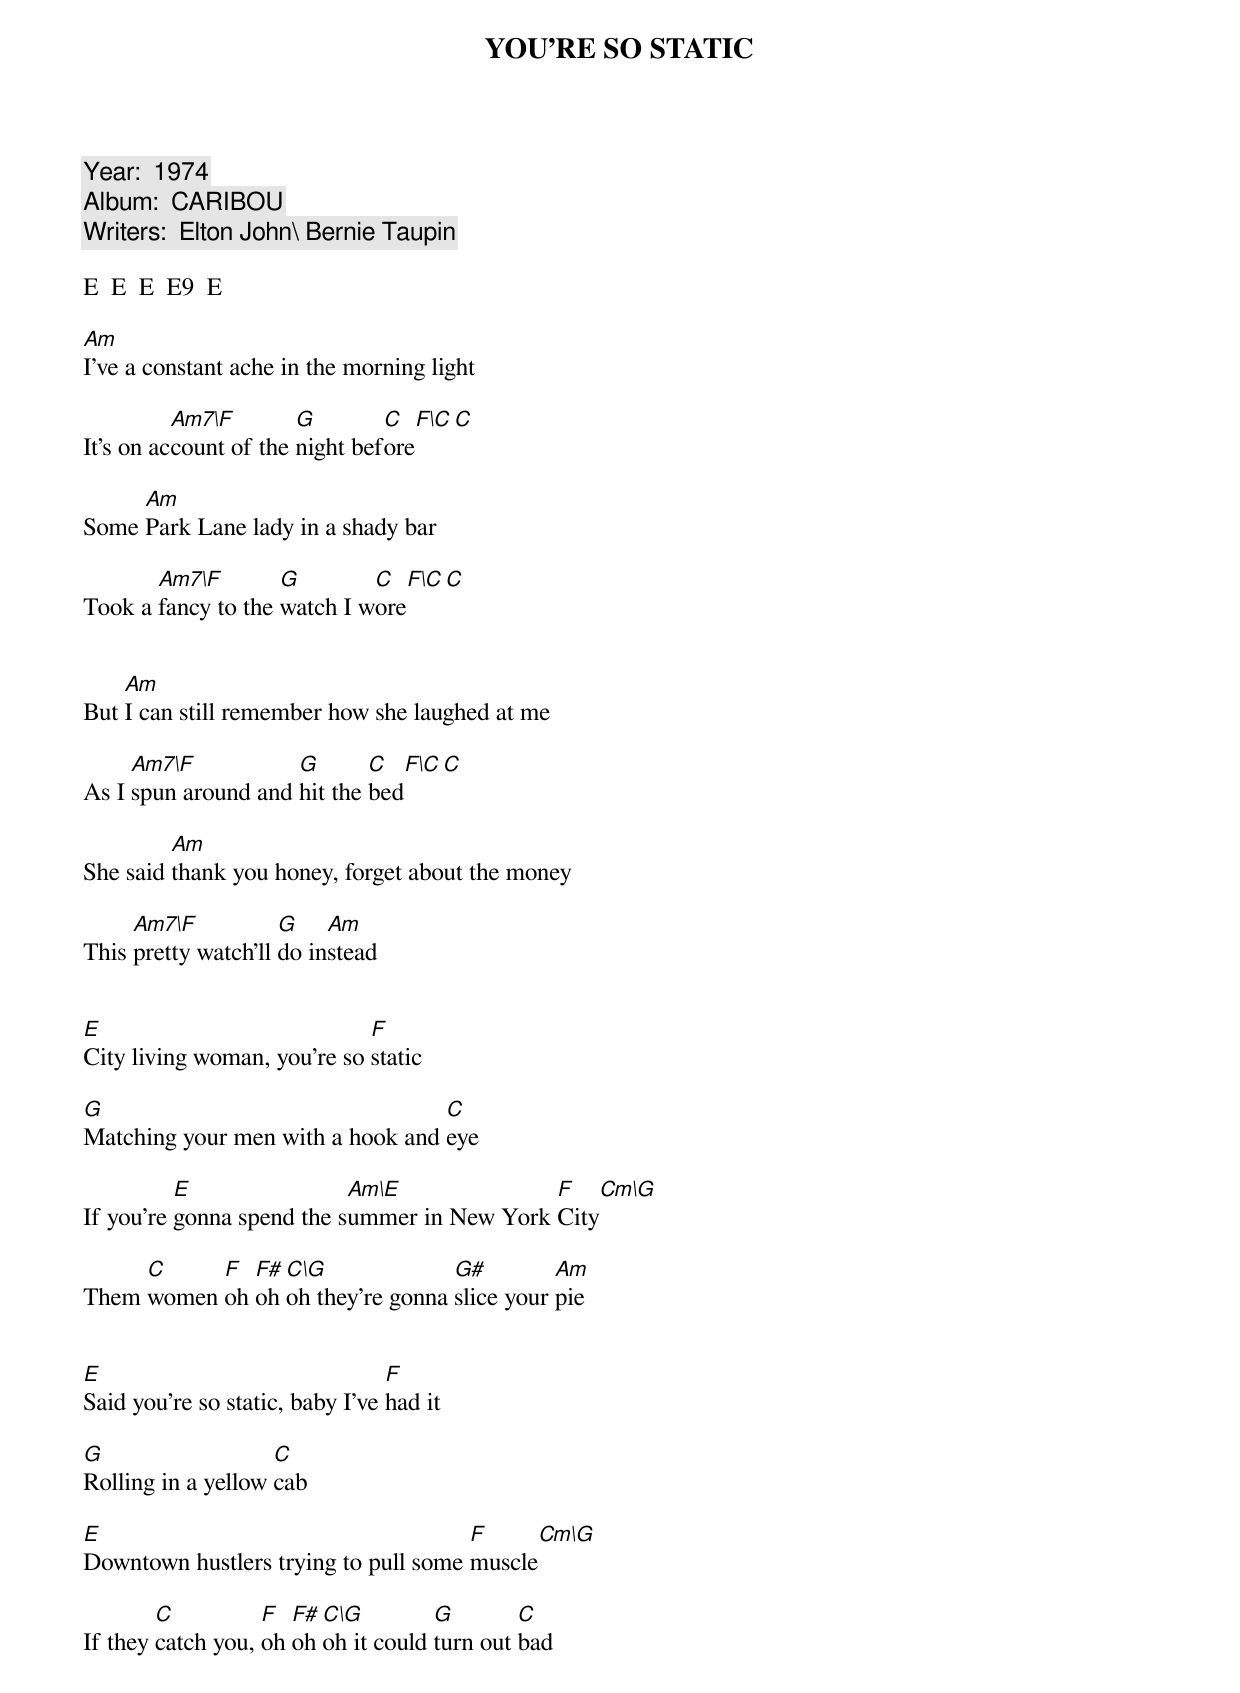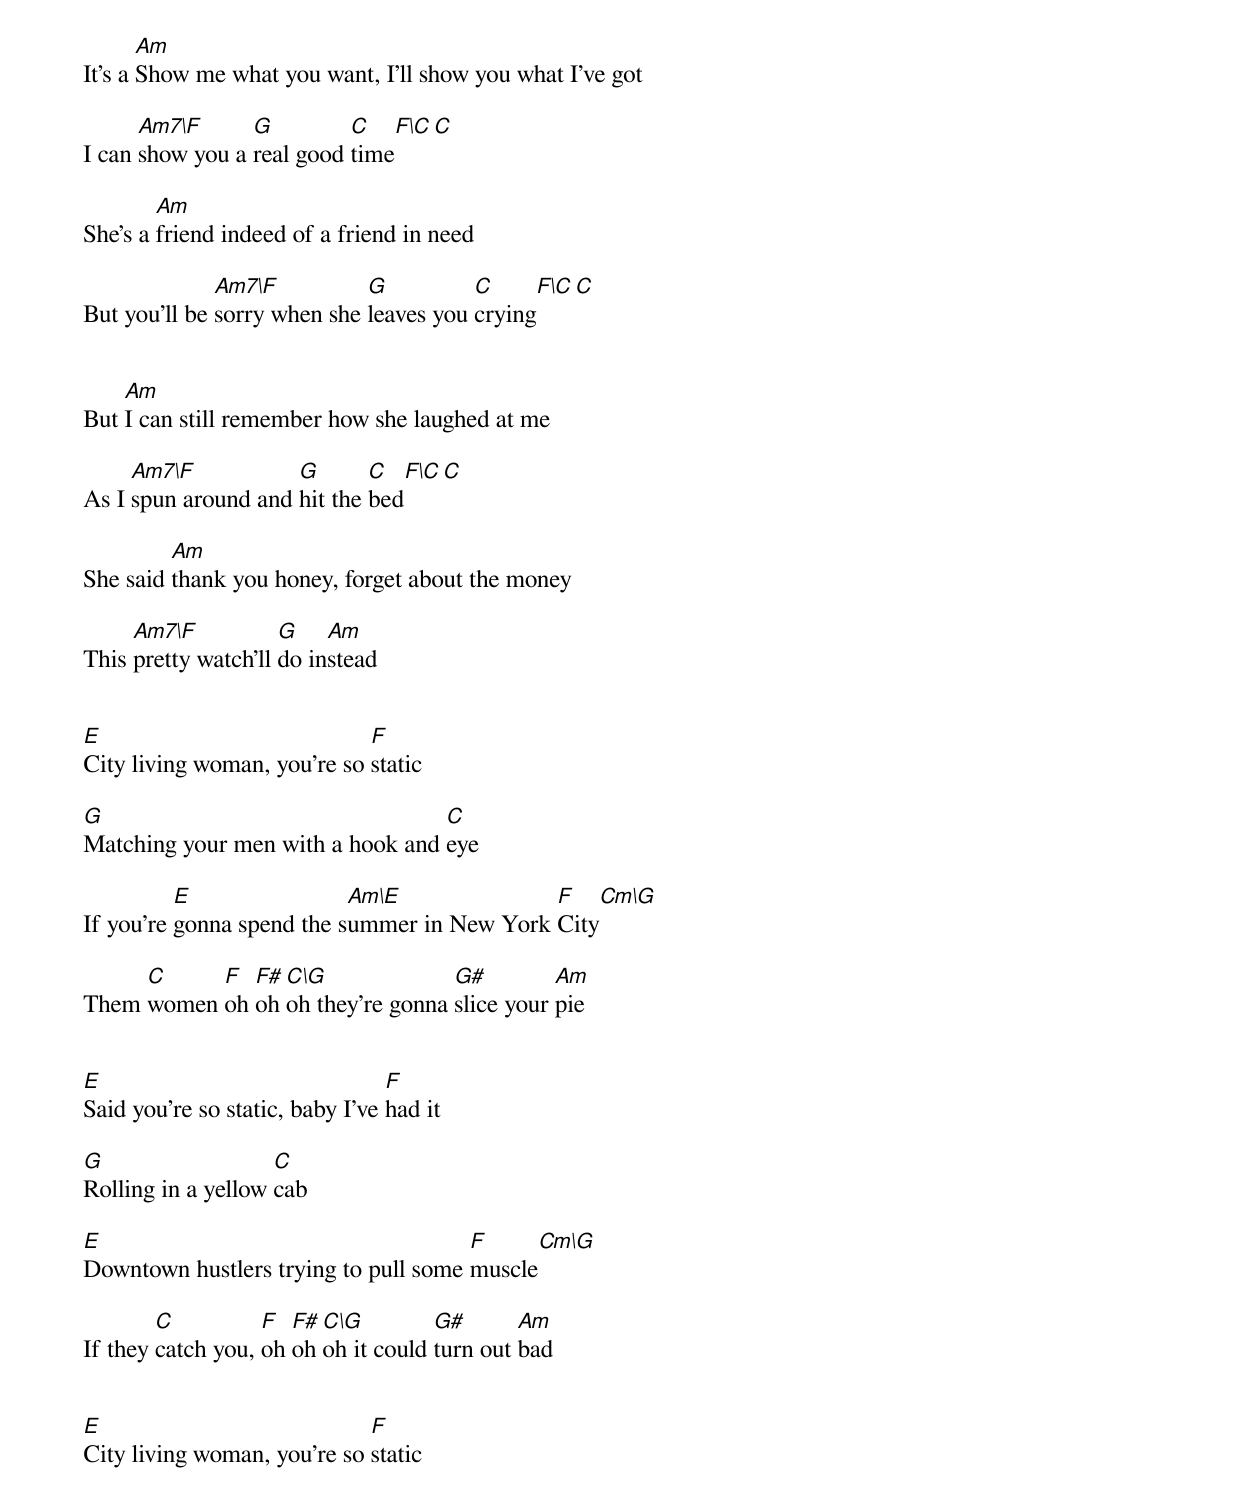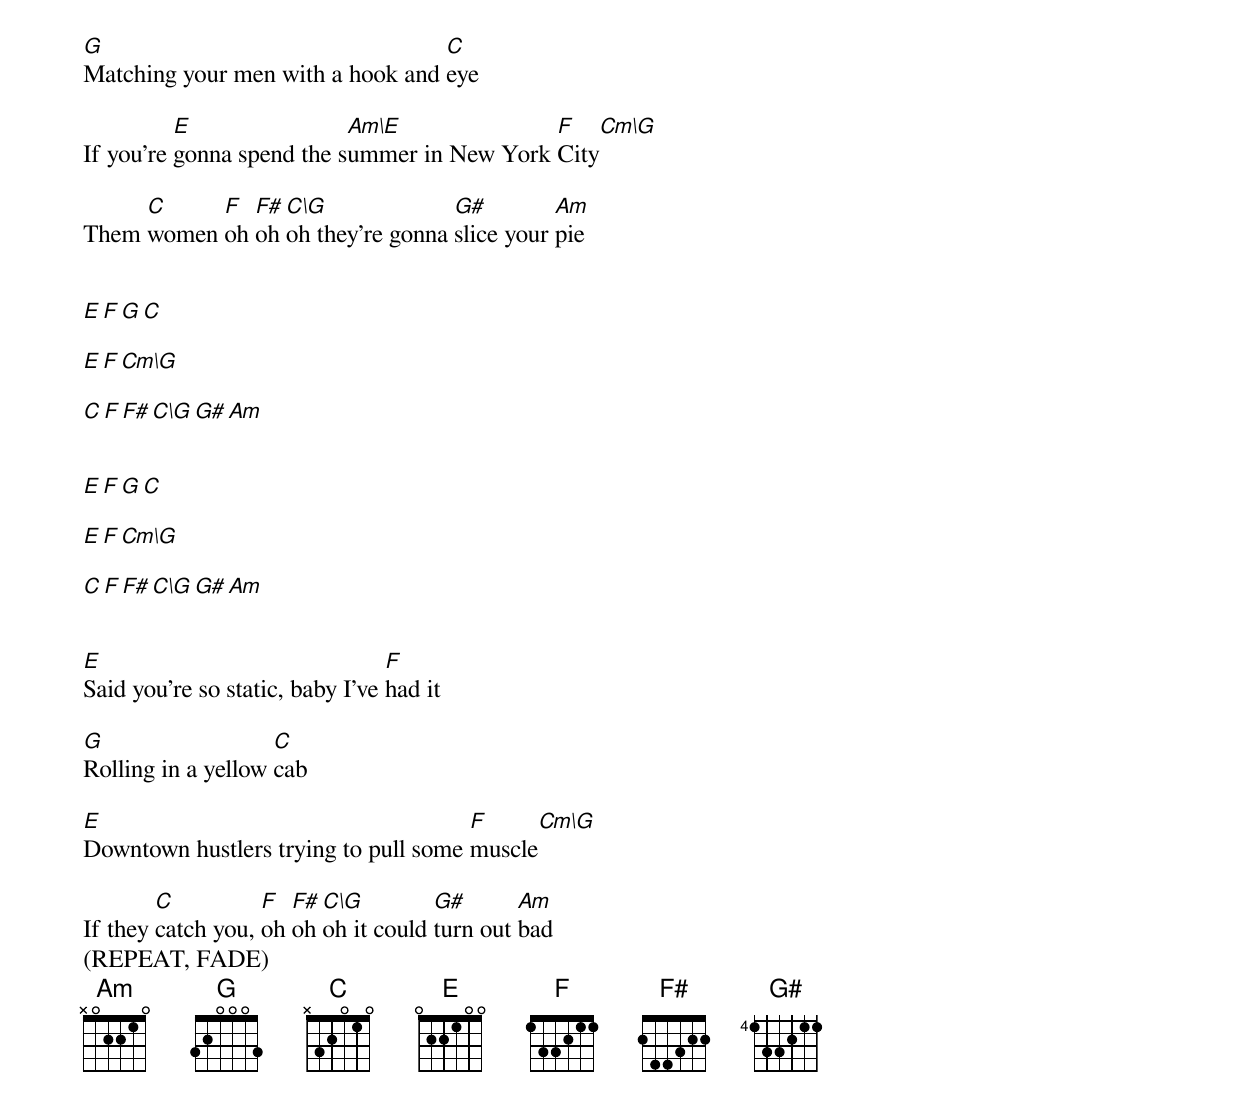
YOU'RE SO STATIC

Year:  1974
Album:  CARIBOU
Writers:  Elton John\ Bernie Taupin

E  E  E  E9  E

Am
I've a constant ache in the morning light

          Am7\F	       G        C   F\C C
It's on account of the night before

     Am
Some Park Lane lady in a shady bar

       Am7\F	    G	     C   F\C C
Took a fancy to the watch I wore


    Am
But I can still remember how she laughed at me

     Am7\F	     G	     C   F\C C
As I spun around and hit the bed

	 Am
She said thank you honey, forget about the money

     Am7\F 	     G    Am
This pretty watch'll do instead


E			     F
City living woman, you're so static

G				  C
Matching your men with a hook and eye

	  E		   Am\E	    	     F    Cm\G
If you're gonna spend the summer in New York City

     C	   F  F# C\G 	   	  G# 	     Am
Them women oh oh oh they're gonna slice your pie


E				 F
Said you're so static, baby I've had it

G		    C
Rolling in a yellow cab

E				      F      Cm\G
Downtown hustlers trying to pull some muscle

	C	   F  F# C\G	     G	      C
If they catch you, oh oh oh it could turn out bad


       Am
It's a Show me what you want, I'll show you what I've got

      Am7\F	 G	   C    F\C C
I can show you a real good time

 	Am
She's a friend indeed of a friend in need

	      Am7\F	     G          C      F\C C
But you'll be sorry when she leaves you crying


    Am
But I can still remember how she laughed at me

     Am7\F	     G	     C   F\C C
As I spun around and hit the bed

	 Am
She said thank you honey, forget about the money

     Am7\F 	     G    Am
This pretty watch'll do instead


E			     F
City living woman, you're so static

G				  C
Matching your men with a hook and eye

	  E		   Am\E	    	     F    Cm\G
If you're gonna spend the summer in New York City

     C	   F  F# C\G 	   	  G# 	     Am
Them women oh oh oh they're gonna slice your pie


E				 F
Said you're so static, baby I've had it

G		    C
Rolling in a yellow cab

E				      F      Cm\G
Downtown hustlers trying to pull some muscle

	C	   F  F# C\G	     G#       Am
If they catch you, oh oh oh it could turn out bad


E			     F
City living woman, you're so static

G				  C
Matching your men with a hook and eye

	  E		   Am\E	    	     F    Cm\G
If you're gonna spend the summer in New York City

     C	   F  F# C\G 	   	  G# 	     Am
Them women oh oh oh they're gonna slice your pie


E  F  G  C

E  F  Cm\G

C  F F# C\G  G#  Am


E  F  G  C

E  F  Cm\G

C  F F# C\G  G#  Am


E				 F
Said you're so static, baby I've had it

G		    C
Rolling in a yellow cab

E				      F      Cm\G
Downtown hustlers trying to pull some muscle

	C	   F  F# C\G	     G#       Am
If they catch you, oh oh oh it could turn out bad
(REPEAT, FADE)
